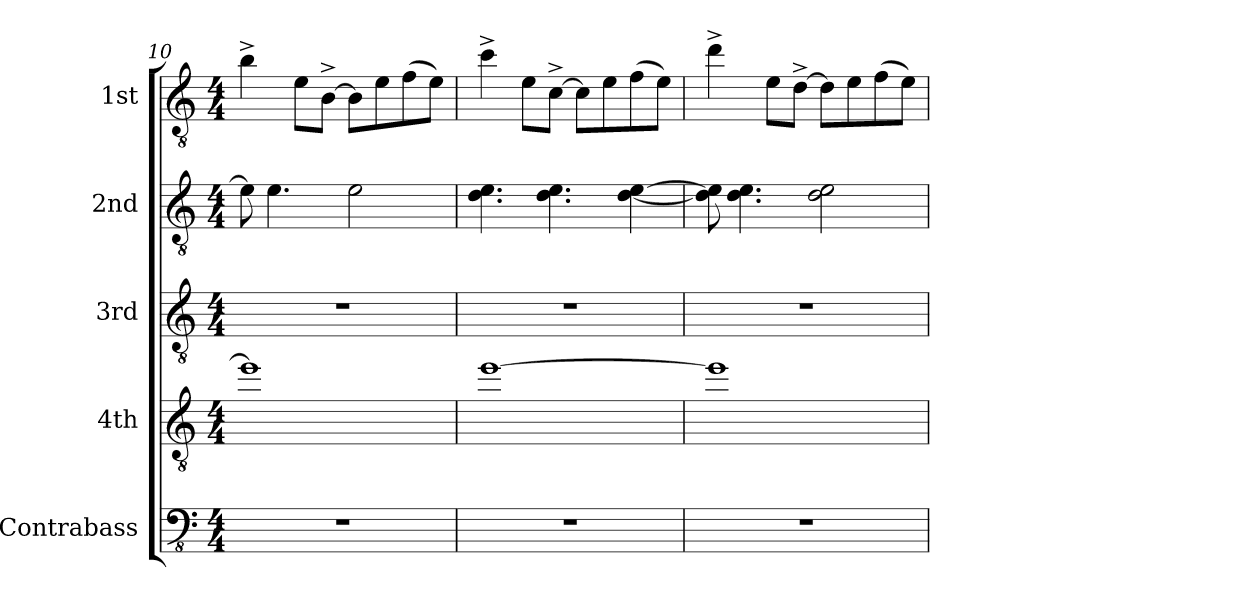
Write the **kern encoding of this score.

**kern	**kern	**kern	**kern	**kern
*part5	*part4	*part3	*part2	*part1
*staff5	*staff4	*staff3	*staff2	*staff1
*I"Contrabass	*I"4th	*I"3rd	*I"2nd	*I"1st
*I'C.B	*	*	*	*
*clefFv4	*clefGv2	*clefGv2	*clefGv2	*clefGv2
*k[]	*k[]	*k[]	*k[]	*k[]
*M4/4	*M4/4	*M4/4	*M4/4	*M4/4
=10	=10	=10	=10	=10
1r	1ee]	1r	8e\]	4b^\
.	.	.	4.e\	.
.	.	.	.	8e\L
.	.	.	.	[8B^\J
.	.	.	2e\	8B\L]
.	.	.	.	8e\
.	.	.	.	(8f\
.	.	.	.	8e\J)
=11	=11	=11	=11	=11
1r	[1ee	1r	4.d\ 4.e\	4cc^\
.	.	.	.	8e\L
.	.	.	4.d\ 4.e\	[8c^\J
.	.	.	.	8c\L]
.	.	.	.	8e\
.	.	.	[4d\ [4e\	(8f\
.	.	.	.	8e\J)
=12	=12	=12	=12	=12
1r	1ee]	1r	8d\] 8e\]	4dd^\
.	.	.	4.d\ 4.e\	.
.	.	.	.	8e\L
.	.	.	.	[8d^\J
.	.	.	2d\ 2e\	8d\L]
.	.	.	.	8e\
.	.	.	.	(8f\
.	.	.	.	8e\J)
=	=	=	=	=
*-	*-	*-	*-	*-
